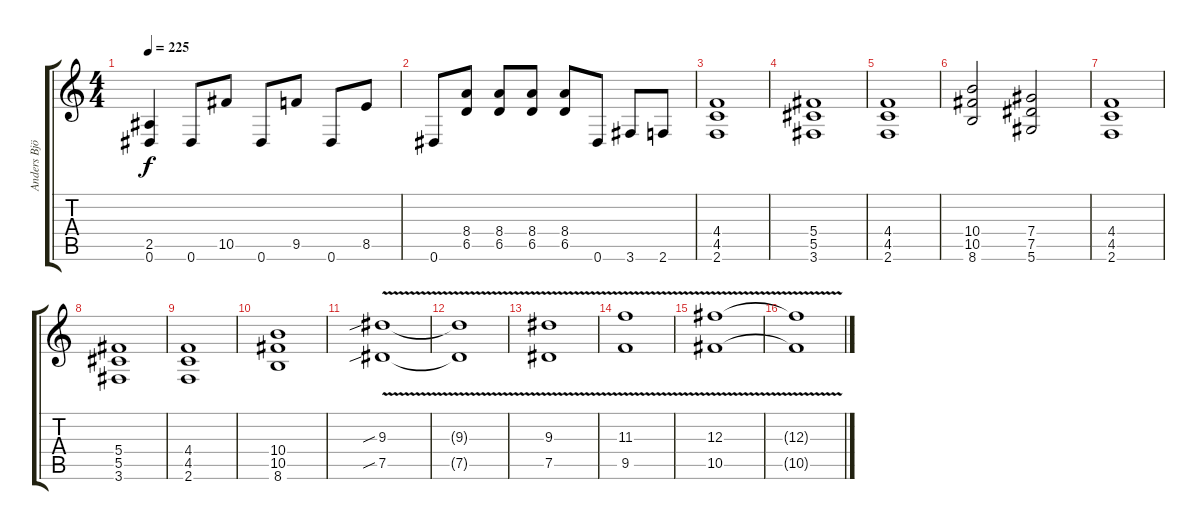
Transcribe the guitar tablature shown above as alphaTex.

\track ("Anders Björler" "Anders Bjö") {instrument distortionguitar}
\staff {score tabs}
\tuning (Eb4 Bb3 Gb3 Db3 Ab2 Eb2) {hide}
\ts (4 4)
\tempo 225
\clef g2
\ks c
(2.5 0.6).4{dy f} 0.6.8 10.5.8 0.6.8 9.5.8 0.6.8 8.5.8 |
0.6.8 (8.4 6.5).8 (8.4 6.5).8 (8.4 6.5).8 (8.4 6.5).8 0.6.8 3.6.8 2.6.8 |
(4.4 4.5 2.6).1 |
(5.4 5.5 3.6).1 |
(4.4 4.5 2.6).1 |
(10.4 10.5 8.6).2 (7.4 7.5 5.6).2 |
(4.4 4.5 2.6).1 |
(5.4 5.5 3.6).1 |
(4.4 4.5 2.6).1 |
(10.4 10.5 8.6).1 |
(9.3{v sib} 7.5{sib}).1 |
(9.3{t} 7.5{t}).1 |
(9.3{v} 7.5).1 |
(11.3{v} 9.5).1 |
(12.3{v} 10.5).1 |
(12.3{t} 10.5{t}).1
